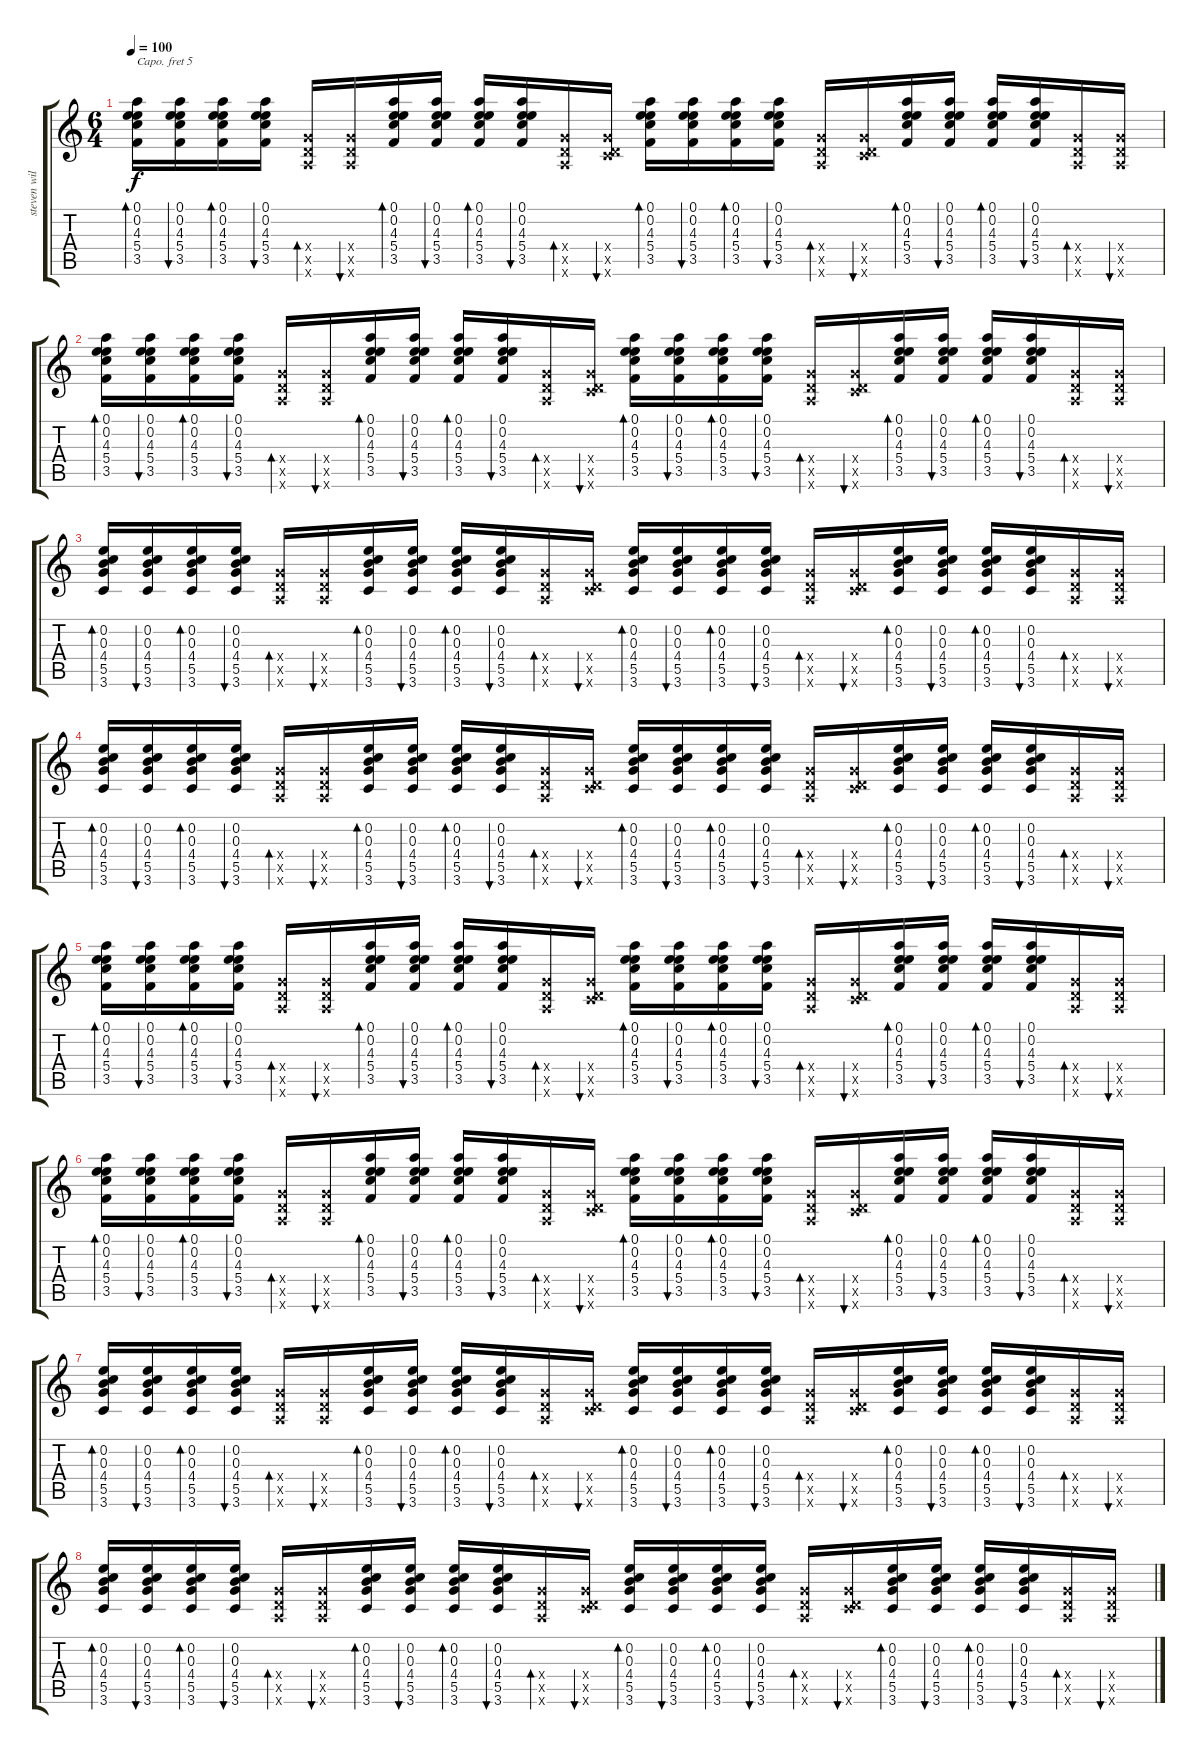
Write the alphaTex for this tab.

\track ("steven wilson" "steven wil") {instrument acousticguitarsteel}
\staff {score tabs}
\capo 5
\tuning (E4 B3 G3 D3 A2 E2) {hide}
\ts (6 4)
\tempo 100
\clef g2
\ks c
(0.1 0.2 4.3 5.4 3.5).16{bd 30 dy f} (0.1 0.2 4.3 5.4 3.5).16{bu 30} (0.1 0.2 4.3 5.4 3.5).16{bd 30} (0.1 0.2 4.3 5.4 3.5).16{bu 30} (0.4{x} 0.5{x} 0.6{x}).16{bd 30} (0.4{x} 0.5{x} 0.6{x}).16{bu 30} (0.1 0.2 4.3 5.4 3.5).16{bd 30} (0.1 0.2 4.3 5.4 3.5).16{bu 30} (0.1 0.2 4.3 5.4 3.5).16{bd 30} (0.1 0.2 4.3 5.4 3.5).16{bu 30} (0.4{x} 0.5{x} 0.6{x}).16{bd 30} (0.4{x} 0.5{x} 3.6{x}).16{bu 30} (0.1 0.2 4.3 5.4 3.5).16{bd 30} (0.1 0.2 4.3 5.4 3.5).16{bu 30} (0.1 0.2 4.3 5.4 3.5).16{bd 30} (0.1 0.2 4.3 5.4 3.5).16{bu 30} (0.4{x} 0.5{x} 0.6{x}).16{bd 30} (0.4{x} 0.5{x} 3.6{x}).16{bu 30} (0.1 0.2 4.3 5.4 3.5).16{bd 30} (0.1 0.2 4.3 5.4 3.5).16{bu 30} (0.1 0.2 4.3 5.4 3.5).16{bd 30} (0.1 0.2 4.3 5.4 3.5).16{bu 30} (0.4{x} 0.5{x} 0.6{x}).16{bd 60} (0.4{x} 0.5{x} 0.6{x}).16{bu 30} |
(0.1 0.2 4.3 5.4 3.5).16{bd 30} (0.1 0.2 4.3 5.4 3.5).16{bu 30} (0.1 0.2 4.3 5.4 3.5).16{bd 30} (0.1 0.2 4.3 5.4 3.5).16{bu 30} (0.4{x} 0.5{x} 0.6{x}).16{bd 30} (0.4{x} 0.5{x} 0.6{x}).16{bu 30} (0.1 0.2 4.3 5.4 3.5).16{bd 30} (0.1 0.2 4.3 5.4 3.5).16{bu 30} (0.1 0.2 4.3 5.4 3.5).16{bd 30} (0.1 0.2 4.3 5.4 3.5).16{bu 30} (0.4{x} 0.5{x} 0.6{x}).16{bd 30} (0.4{x} 0.5{x} 3.6{x}).16{bu 30} (0.1 0.2 4.3 5.4 3.5).16{bd 30} (0.1 0.2 4.3 5.4 3.5).16{bu 30} (0.1 0.2 4.3 5.4 3.5).16{bd 30} (0.1 0.2 4.3 5.4 3.5).16{bu 30} (0.4{x} 0.5{x} 0.6{x}).16{bd 30} (0.4{x} 0.5{x} 3.6{x}).16{bu 30} (0.1 0.2 4.3 5.4 3.5).16{bd 30} (0.1 0.2 4.3 5.4 3.5).16{bu 30} (0.1 0.2 4.3 5.4 3.5).16{bd 30} (0.1 0.2 4.3 5.4 3.5).16{bu 30} (0.4{x} 0.5{x} 0.6{x}).16{bd 60} (0.4{x} 0.5{x} 0.6{x}).16{bu 30} |
(0.2 0.3 4.4 5.5 3.6).16{bd 30} (0.2 0.3 4.4 5.5 3.6).16{bu 30} (0.2 0.3 4.4 5.5 3.6).16{bd 30} (0.2 0.3 4.4 5.5 3.6).16{bu 30} (0.4{x} 0.5{x} 0.6{x}).16{bd 30} (0.4{x} 0.5{x} 0.6{x}).16{bu 30} (0.2 0.3 4.4 5.5 3.6).16{bd 30} (0.2 0.3 4.4 5.5 3.6).16{bu 30} (0.2 0.3 4.4 5.5 3.6).16{bd 30} (0.2 0.3 4.4 5.5 3.6).16{bu 30} (0.4{x} 0.5{x} 0.6{x}).16{bd 30} (0.4{x} 0.5{x} 3.6{x}).16{bu 30} (0.2 0.3 4.4 5.5 3.6).16{bd 30} (0.2 0.3 4.4 5.5 3.6).16{bu 30} (0.2 0.3 4.4 5.5 3.6).16{bd 30} (0.2 0.3 4.4 5.5 3.6).16{bu 30} (0.4{x} 0.5{x} 0.6{x}).16{bd 30} (0.4{x} 0.5{x} 3.6{x}).16{bu 30} (0.2 0.3 4.4 5.5 3.6).16{bd 30} (0.2 0.3 4.4 5.5 3.6).16{bu 30} (0.2 0.3 4.4 5.5 3.6).16{bd 30} (0.2 0.3 4.4 5.5 3.6).16{bu 30} (0.4{x} 0.5{x} 0.6{x}).16{bd 60} (0.4{x} 0.5{x} 0.6{x}).16{bu 30} |
(0.2 0.3 4.4 5.5 3.6).16{bd 30} (0.2 0.3 4.4 5.5 3.6).16{bu 30} (0.2 0.3 4.4 5.5 3.6).16{bd 30} (0.2 0.3 4.4 5.5 3.6).16{bu 30} (0.4{x} 0.5{x} 0.6{x}).16{bd 30} (0.4{x} 0.5{x} 0.6{x}).16{bu 30} (0.2 0.3 4.4 5.5 3.6).16{bd 30} (0.2 0.3 4.4 5.5 3.6).16{bu 30} (0.2 0.3 4.4 5.5 3.6).16{bd 30} (0.2 0.3 4.4 5.5 3.6).16{bu 30} (0.4{x} 0.5{x} 0.6{x}).16{bd 30} (0.4{x} 0.5{x} 3.6{x}).16{bu 30} (0.2 0.3 4.4 5.5 3.6).16{bd 30} (0.2 0.3 4.4 5.5 3.6).16{bu 30} (0.2 0.3 4.4 5.5 3.6).16{bd 30} (0.2 0.3 4.4 5.5 3.6).16{bu 30} (0.4{x} 0.5{x} 0.6{x}).16{bd 30} (0.4{x} 0.5{x} 3.6{x}).16{bu 30} (0.2 0.3 4.4 5.5 3.6).16{bd 30} (0.2 0.3 4.4 5.5 3.6).16{bu 30} (0.2 0.3 4.4 5.5 3.6).16{bd 30} (0.2 0.3 4.4 5.5 3.6).16{bu 30} (0.4{x} 0.5{x} 0.6{x}).16{bd 60} (0.4{x} 0.5{x} 0.6{x}).16{bu 30} |
(0.1 0.2 4.3 5.4 3.5).16{bd 30} (0.1 0.2 4.3 5.4 3.5).16{bu 30} (0.1 0.2 4.3 5.4 3.5).16{bd 30} (0.1 0.2 4.3 5.4 3.5).16{bu 30} (0.4{x} 0.5{x} 0.6{x}).16{bd 30} (0.4{x} 0.5{x} 0.6{x}).16{bu 30} (0.1 0.2 4.3 5.4 3.5).16{bd 30} (0.1 0.2 4.3 5.4 3.5).16{bu 30} (0.1 0.2 4.3 5.4 3.5).16{bd 30} (0.1 0.2 4.3 5.4 3.5).16{bu 30} (0.4{x} 0.5{x} 0.6{x}).16{bd 30} (0.4{x} 0.5{x} 3.6{x}).16{bu 30} (0.1 0.2 4.3 5.4 3.5).16{bd 30} (0.1 0.2 4.3 5.4 3.5).16{bu 30} (0.1 0.2 4.3 5.4 3.5).16{bd 30} (0.1 0.2 4.3 5.4 3.5).16{bu 30} (0.4{x} 0.5{x} 0.6{x}).16{bd 30} (0.4{x} 0.5{x} 3.6{x}).16{bu 30} (0.1 0.2 4.3 5.4 3.5).16{bd 30} (0.1 0.2 4.3 5.4 3.5).16{bu 30} (0.1 0.2 4.3 5.4 3.5).16{bd 30} (0.1 0.2 4.3 5.4 3.5).16{bu 30} (0.4{x} 0.5{x} 0.6{x}).16{bd 60} (0.4{x} 0.5{x} 0.6{x}).16{bu 30} |
(0.1 0.2 4.3 5.4 3.5).16{bd 30} (0.1 0.2 4.3 5.4 3.5).16{bu 30} (0.1 0.2 4.3 5.4 3.5).16{bd 30} (0.1 0.2 4.3 5.4 3.5).16{bu 30} (0.4{x} 0.5{x} 0.6{x}).16{bd 30} (0.4{x} 0.5{x} 0.6{x}).16{bu 30} (0.1 0.2 4.3 5.4 3.5).16{bd 30} (0.1 0.2 4.3 5.4 3.5).16{bu 30} (0.1 0.2 4.3 5.4 3.5).16{bd 30} (0.1 0.2 4.3 5.4 3.5).16{bu 30} (0.4{x} 0.5{x} 0.6{x}).16{bd 30} (0.4{x} 0.5{x} 3.6{x}).16{bu 30} (0.1 0.2 4.3 5.4 3.5).16{bd 30} (0.1 0.2 4.3 5.4 3.5).16{bu 30} (0.1 0.2 4.3 5.4 3.5).16{bd 30} (0.1 0.2 4.3 5.4 3.5).16{bu 30} (0.4{x} 0.5{x} 0.6{x}).16{bd 30} (0.4{x} 0.5{x} 3.6{x}).16{bu 30} (0.1 0.2 4.3 5.4 3.5).16{bd 30} (0.1 0.2 4.3 5.4 3.5).16{bu 30} (0.1 0.2 4.3 5.4 3.5).16{bd 30} (0.1 0.2 4.3 5.4 3.5).16{bu 30} (0.4{x} 0.5{x} 0.6{x}).16{bd 60} (0.4{x} 0.5{x} 0.6{x}).16{bu 30} |
(0.2 0.3 4.4 5.5 3.6).16{bd 30} (0.2 0.3 4.4 5.5 3.6).16{bu 30} (0.2 0.3 4.4 5.5 3.6).16{bd 30} (0.2 0.3 4.4 5.5 3.6).16{bu 30} (0.4{x} 0.5{x} 0.6{x}).16{bd 30} (0.4{x} 0.5{x} 0.6{x}).16{bu 30} (0.2 0.3 4.4 5.5 3.6).16{bd 30} (0.2 0.3 4.4 5.5 3.6).16{bu 30} (0.2 0.3 4.4 5.5 3.6).16{bd 30} (0.2 0.3 4.4 5.5 3.6).16{bu 30} (0.4{x} 0.5{x} 0.6{x}).16{bd 30} (0.4{x} 0.5{x} 3.6{x}).16{bu 30} (0.2 0.3 4.4 5.5 3.6).16{bd 30} (0.2 0.3 4.4 5.5 3.6).16{bu 30} (0.2 0.3 4.4 5.5 3.6).16{bd 30} (0.2 0.3 4.4 5.5 3.6).16{bu 30} (0.4{x} 0.5{x} 0.6{x}).16{bd 30} (0.4{x} 0.5{x} 3.6{x}).16{bu 30} (0.2 0.3 4.4 5.5 3.6).16{bd 30} (0.2 0.3 4.4 5.5 3.6).16{bu 30} (0.2 0.3 4.4 5.5 3.6).16{bd 30} (0.2 0.3 4.4 5.5 3.6).16{bu 30} (0.4{x} 0.5{x} 0.6{x}).16{bd 60} (0.4{x} 0.5{x} 0.6{x}).16{bu 30} |
(0.2 0.3 4.4 5.5 3.6).16{bd 30} (0.2 0.3 4.4 5.5 3.6).16{bu 30} (0.2 0.3 4.4 5.5 3.6).16{bd 30} (0.2 0.3 4.4 5.5 3.6).16{bu 30} (0.4{x} 0.5{x} 0.6{x}).16{bd 30} (0.4{x} 0.5{x} 0.6{x}).16{bu 30} (0.2 0.3 4.4 5.5 3.6).16{bd 30} (0.2 0.3 4.4 5.5 3.6).16{bu 30} (0.2 0.3 4.4 5.5 3.6).16{bd 30} (0.2 0.3 4.4 5.5 3.6).16{bu 30} (0.4{x} 0.5{x} 0.6{x}).16{bd 30} (0.4{x} 0.5{x} 3.6{x}).16{bu 30} (0.2 0.3 4.4 5.5 3.6).16{bd 30} (0.2 0.3 4.4 5.5 3.6).16{bu 30} (0.2 0.3 4.4 5.5 3.6).16{bd 30} (0.2 0.3 4.4 5.5 3.6).16{bu 30} (0.4{x} 0.5{x} 0.6{x}).16{bd 30} (0.4{x} 0.5{x} 3.6{x}).16{bu 30} (0.2 0.3 4.4 5.5 3.6).16{bd 30} (0.2 0.3 4.4 5.5 3.6).16{bu 30} (0.2 0.3 4.4 5.5 3.6).16{bd 30} (0.2 0.3 4.4 5.5 3.6).16{bu 30} (0.4{x} 0.5{x} 0.6{x}).16{bd 60} (0.4{x} 0.5{x} 0.6{x}).16{bu 30}
